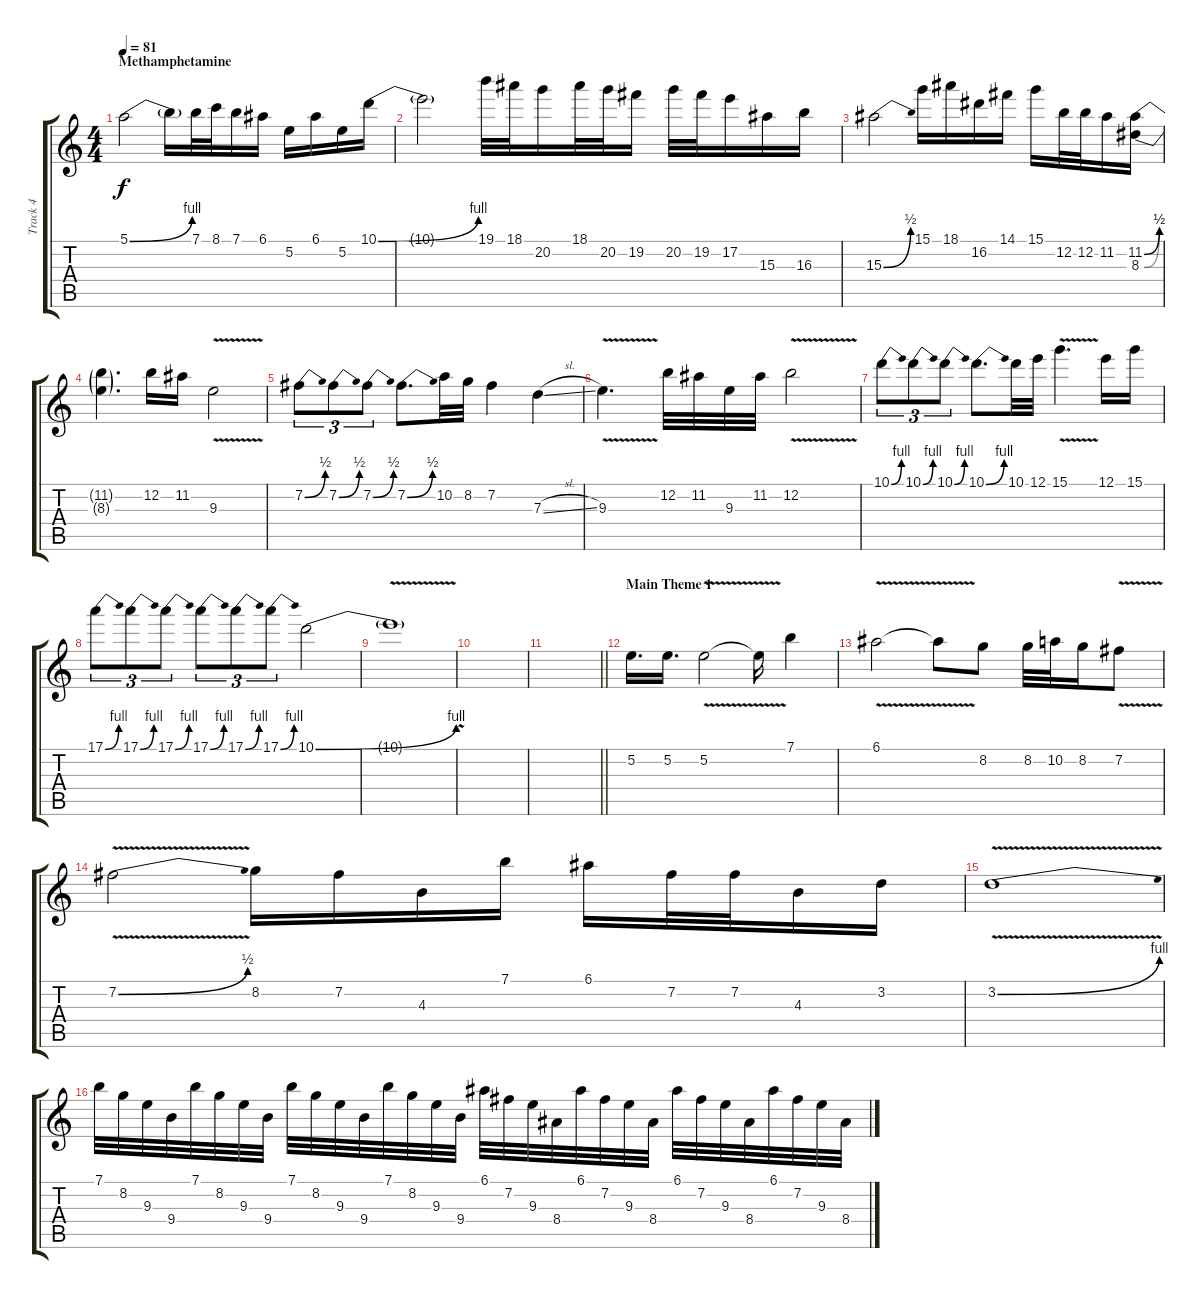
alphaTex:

\track ("Track 4" "Track 4") {instrument distortionguitar}
\staff {score tabs}
\tuning (E4 B3 G3 D3 A2 E2) {hide}
\ts (4 4)
\section ("" "Methamphetamine")
\tempo 81
\clef g2
\ks c
5.1{be (bend 0 0 60 4)}.2{dy f volume 12 instrument distortionguitar} 5.1{t}.16 7.1.32 8.1.32 7.1.16 6.1.16 5.2.16 6.1.16 5.2.16 10.1{be (bend 0 0 60 4)}.16 |
10.1{t}.2 19.1.32 18.1.32 20.2.16 18.1.32 20.2.32 19.2.16 20.2.32 19.2.32 17.2.16 15.3.16 16.3.16 |
15.3{be (bend 0 0 60 2)}.2 15.1.16 18.1.16 16.2.16 14.1.16 15.1.16 12.2.32 12.2.32 11.2.16 (11.2{be (bend 0 0 60 2)} 8.3{be (bend 0 0 60 2)}).16 |
(11.2{t} 8.3{t}).4{d} 12.2.16 11.2.16 9.3{v}.2 |
7.2{be (bend 0 0 60 2)}.8{tu (3 2)} 7.2{be (bend 0 0 60 2)}.8{tu (3 2)} 7.2{be (bend 0 0 60 2)}.8{tu (3 2)} 7.2{be (bend 0 0 60 2)}.8{d} 10.2.32 8.2.32 7.2.4 7.3{sl}.4 |
9.3{v}.4{d} 12.2.32 11.2.32 9.3.32 11.2.32 12.2{v}.2 |
10.1{be (bend 0 0 60 4)}.8{tu (3 2)} 10.1{be (bend 0 0 60 4)}.8{tu (3 2)} 10.1{be (bend 0 0 60 4)}.8{tu (3 2)} 10.1{be (bend 0 0 60 4)}.8{d} 10.1.32 12.1.32 15.1{v}.4{d} 12.1.16 15.1.16 |
17.1{be (bend 0 0 60 4)}.8{tu (3 2)} 17.1{be (bend 0 0 60 4)}.8{tu (3 2)} 17.1{be (bend 0 0 60 4)}.8{tu (3 2)} 17.1{be (bend 0 0 60 4)}.8{tu (3 2)} 17.1{be (bend 0 0 60 4)}.8{tu (3 2)} 17.1{be (bend 0 0 60 4)}.8{tu (3 2)} 10.1{be (bend 0 0 60 4)}.2 |
10.1{v t}.1 |
|
\barLineRight lightlight
|
\section ("" "Main Theme 1")
5.2.16{d} 5.2.16{d} 5.2{v}.2 5.2{t}.16 7.1.4 |
6.1{v}.2 6.1{t}.8 8.2.8 8.2.32 10.2.32 8.2.16 7.2{v}.8 |
7.2{be (bend 0 0 60 2) v}.2 8.2.16 7.2.16 4.3.16 7.1.16 6.1.16 7.2.32 7.2.32 4.3.16 3.2.16 |
3.2{be (bend 0 0 60 4) v}.1 |
7.1.32 8.2.32 9.3.32 9.4.32 7.1.32 8.2.32 9.3.32 9.4.32 7.1.32 8.2.32 9.3.32 9.4.32 7.1.32 8.2.32 9.3.32 9.4.32 6.1.32 7.2.32 9.3.32 8.4.32 6.1.32 7.2.32 9.3.32 8.4.32 6.1.32 7.2.32 9.3.32 8.4.32 6.1.32 7.2.32 9.3.32 8.4.32
